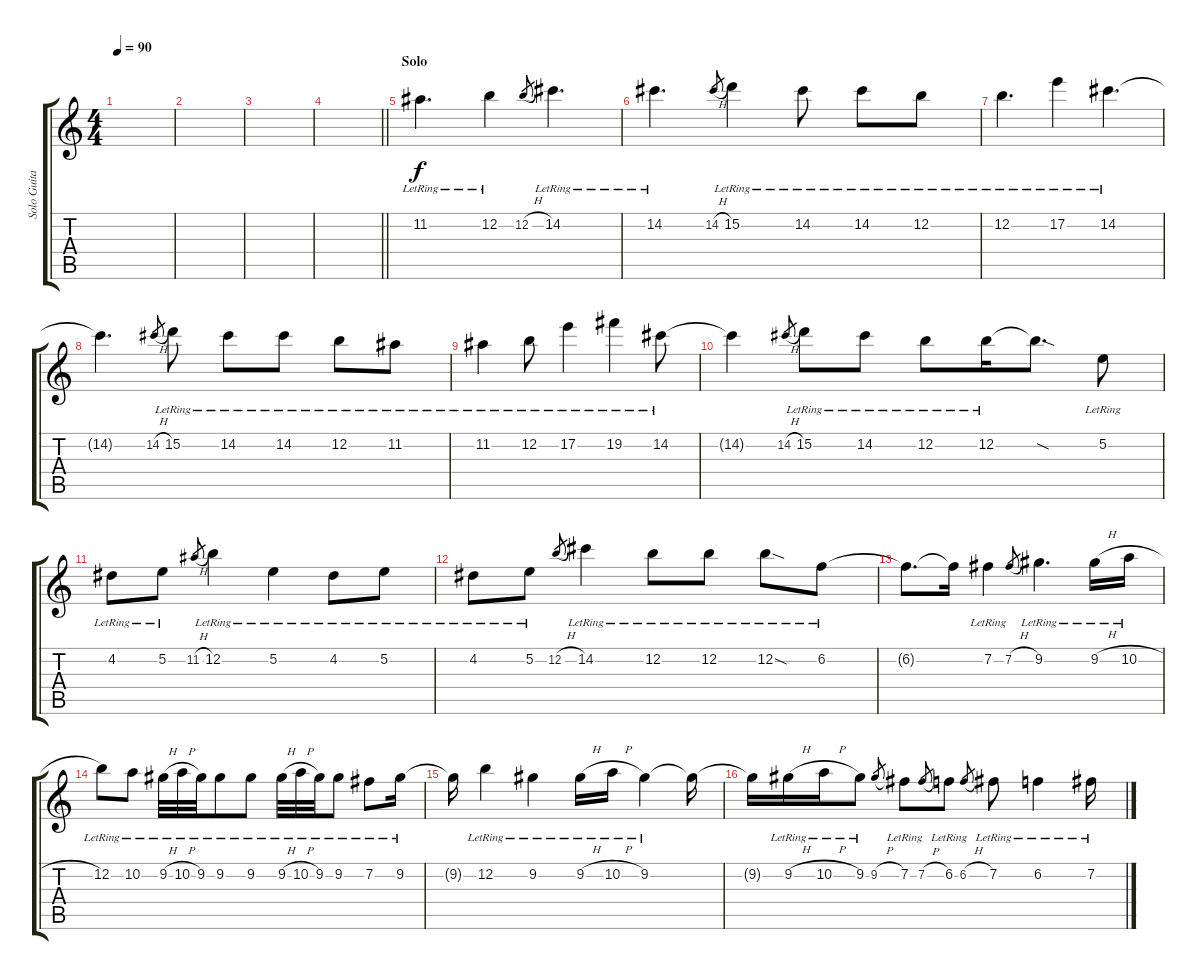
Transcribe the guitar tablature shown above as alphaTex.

\track ("Solo Guitar 2 (Xulfi)" "Solo Guita") {instrument distortionguitar}
\staff {score tabs}
\tuning (E4 B3 G3 D3 A2 D2) {hide}
\ts (4 4)
\tempo 90
\clef g2
\ks c
|
|
|
\barLineRight lightlight
|
\section ("" "Solo")
11.2{lr}.4{d} 12.2{lr}.4 12.2{h}.8{gr} 14.2{lr}.4{d} |
14.2{lr}.4{d} 14.2{h}.8{gr} 15.2{lr}.4 14.2{lr}.8 14.2{lr}.8 12.2{lr}.8 |
12.2{lr}.4{d} 17.2{lr}.4 14.2{lr}.4{d} |
14.2{t}.4{d} 14.2{h}.8{gr} 15.2{lr}.8 14.2{lr}.8 14.2{lr}.8 12.2{lr}.8 11.2{lr}.8 |
11.2{lr}.4 12.2{lr}.8 17.2{lr}.4 19.2{lr}.4 14.2{lr}.8 |
14.2{t}.4 14.2{h}.8{gr} 15.2{lr}.8 14.2{lr}.8 12.2{lr}.8 12.2{lr}.16 12.2{sod t}.8{d} 5.2{lr}.8 |
4.2{lr}.8 5.2{lr}.8 11.2{h}.8{gr} 12.2{lr}.4 5.2{lr}.4 4.2{lr}.8 5.2{lr}.8 |
4.2{lr}.8 5.2{lr}.8 12.2{h}.8{gr} 14.2{lr}.4 12.2{lr}.8 12.2{lr}.8 12.2{sod lr}.8 6.2{lr}.8 |
6.2{t}.8{d} 6.2{t}.16 7.2{lr}.4 7.2{h}.8{gr} 9.2{lr}.4{d} 9.2{h lr}.16 10.2{h lr}.16 |
12.2{lr}.8 10.2{lr}.8 9.2{h lr}.32 10.2{h lr}.32 9.2{lr}.32 9.2{lr}.8 9.2{lr}.8 9.2{h lr}.32 10.2{h lr}.32 9.2{lr}.32 9.2{lr}.8 7.2{lr}.8 9.2{lr}.16 |
9.2{t}.16 12.2{lr}.4 9.2{lr}.4 9.2{h lr}.16 10.2{h lr}.16 9.2{lr}.4 9.2{t}.16 |
9.2{t}.16 9.2{h lr}.16 10.2{h lr}.16 9.2{lr}.8 9.2{h}.8{gr} 7.2{lr}.8 7.2{h}.8{gr} 6.2{lr}.8 6.2{h}.8{gr} 7.2{lr}.8 6.2{lr}.4 7.2{lr}.16
